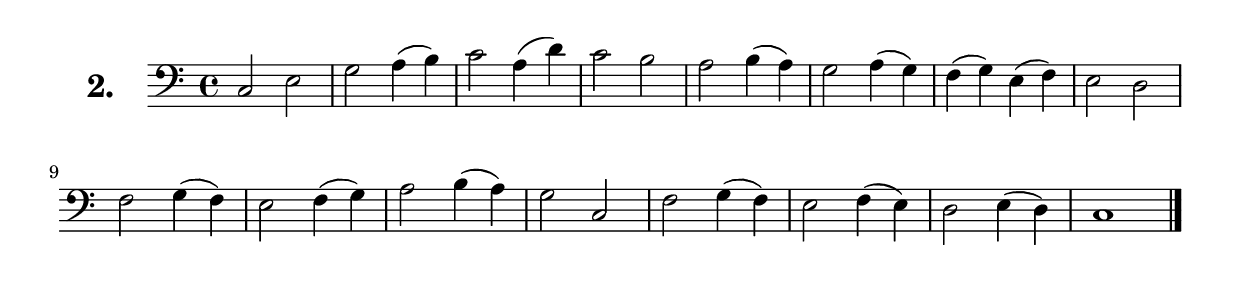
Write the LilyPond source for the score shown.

\version "2.18.2"

\score {
  \new StaffGroup = "" \with {
        instrumentName = \markup { \bold \huge { \larger "2." }}
      }
  <<
    \new Staff = "celloI"  \with { midiInstrument = #"cello" }
    \relative c {
      \clef bass
      \key c \major
      \time 4/4

      c2 e         | %01
      g a4( b)     | %02
      c2 a4( d)    | %03
      c2 b         | %04
      a2 b4( a)    | %05
      g2 a4( g)    | %06
      f( g) e( f)  | %07
      e2 d         | %08
      f2 g4( f)    | %09
      e2 f4( g)    | %10
      a2 b4( a)    | %11
      g2 c,        | %12
      f2 g4( f)    | %13
      e2 f4( e)    | %14
      d2 e4( d)    | %15
      c1 \bar "|." | %16
 
    }
  >>
  \layout {}
  \midi {}
  \header {
    composer = "Sebastian Lee"
    %opus = "Op.30"
  }
}
